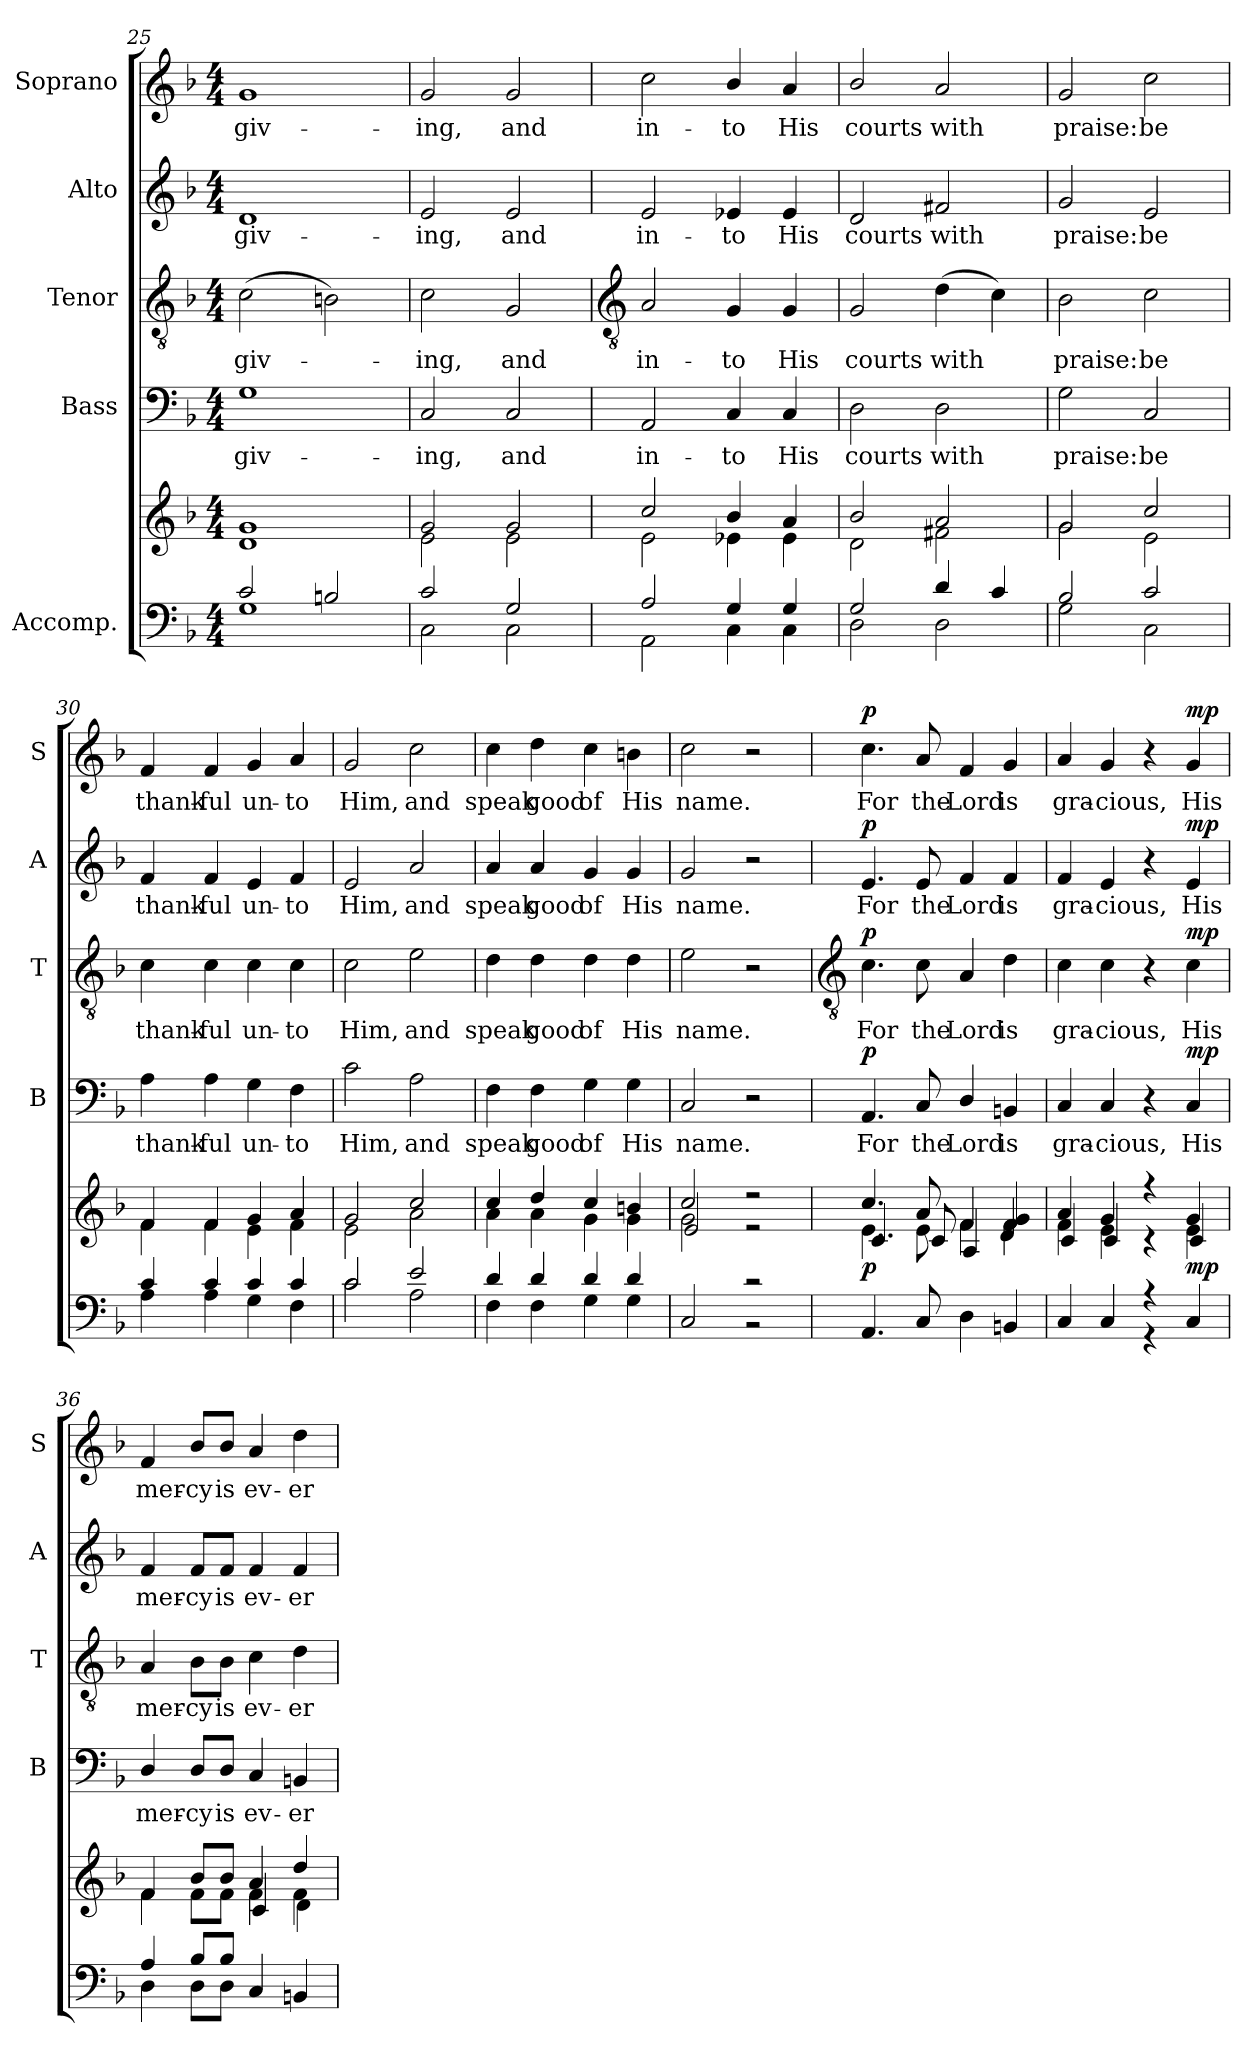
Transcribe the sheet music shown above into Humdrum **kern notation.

**kern	**kern	**dynam	**kern	**text	**dynam	**kern	**text	**dynam	**kern	**text	**dynam	**kern	**text	**dynam
*part5	*part5	*part5	*part4	*part4	*part4	*part3	*part3	*part3	*part2	*part2	*part2	*part1	*part1	*part1
*staff6	*staff5	*staff5/6	*staff4	*staff4	*staff4	*staff3	*staff3	*staff3	*staff2	*staff2	*staff2	*staff1	*staff1	*staff1
*I"Accomp.	*	*	*I"Bass	*	*	*I"Tenor	*	*	*I"Alto	*	*	*I"Soprano	*	*
*	*	*	*I'B	*	*	*I'T	*	*	*I'A	*	*	*I'S	*	*
*clefF4	*clefG2	*	*clefF4	*	*	*clefGv2	*	*	*clefG2	*	*	*clefG2	*	*
*k[b-]	*k[b-]	*	*k[b-]	*	*	*k[b-]	*	*	*k[b-]	*	*	*k[b-]	*	*
*F:	*F:	*	*F:	*	*	*F:	*	*	*F:	*	*	*F:	*	*
*M4/4	*M4/4	*	*M4/4	*	*	*M4/4	*	*	*M4/4	*	*	*M4/4	*	*
=25	=25	=25	=25	=25	=25	=25	=25	=25	=25	=25	=25	=25	=25	=25
*^	*^	*	*	*	*	*	*	*	*	*	*	*	*	*
!	!	!	!	!	!	!LO:LY:b	!	!	!LO:LY:b	!	!	!LO:LY:b	!	!	!LO:LY:b	!
2c/	1G	1g	1d	.	1G	-giv-	.	(>2c	-giv-	.	1d	-giv-	.	1g	-giv-	.
2Bn/	.	.	.	.	.	.	.	2Bn)	.	.	.	.	.	.	.	.
=26	=26	=26	=26	=26	=26	=26	=26	=26	=26	=26	=26	=26	=26	=26	=26	=26
!	!	!	!	!	!	!LO:LY:b	!	!	!LO:LY:b	!	!	!LO:LY:b	!	!	!LO:LY:b	!
2c	2C\	2g	2e	.	2C	-ing,	.	2c	ing,	.	2e	-ing,	.	2g	-ing,	.
!	!	!	!	!	!	!LO:LY:b	!	!	!LO:LY:b	!	!	!LO:LY:b	!	!	!LO:LY:b	!
2G	2C\	2g	2e	.	2C	and	.	2G	and	.	2e	and	.	2g	and	.
!!LO:LB:g=z
=27	=27	=27	=27	=27	=27	=27	=27	=27	=27	=27	=27	=27	=27	=27	=27	=27
*	*	*	*	*	*	*	*	*clefGv2	*	*	*	*	*	*	*	*
!	!	!	!	!	!	!LO:LY:b	!	!	!LO:LY:b	!	!	!LO:LY:b	!	!	!LO:LY:b	!
2A	2AA\	2cc/	2e	.	2AA	in-	.	2A	in-	.	2e	in-	.	2cc	in-	.
!	!	!	!	!	!	!LO:LY:b	!	!	!LO:LY:b	!	!	!LO:LY:b	!	!	!LO:LY:b	!
4G	4C\	4b-/	4e-X	.	4C	-to	.	4G	-to	.	4e-X	-to	.	4b-/	-to	.
!	!	!	!	!	!	!LO:LY:b	!	!	!LO:LY:b	!	!	!LO:LY:b	!	!	!LO:LY:b	!
4G	4C\	4a	4e-	.	4C	His	.	4G	His	.	4e-	His	.	4a	His	.
=28	=28	=28	=28	=28	=28	=28	=28	=28	=28	=28	=28	=28	=28	=28	=28	=28
!	!	!	!	!	!	!LO:LY:b	!	!	!LO:LY:b	!	!	!LO:LY:b	!	!	!LO:LY:b	!
2G	2D	2b-/	2d	.	2D	courts	.	2G	courts	.	2d	courts	.	2b-/	courts	.
!	!	!	!	!	!	!LO:LY:b	!	!	!LO:LY:b	!	!	!LO:LY:b	!	!	!LO:LY:b	!
4d/	2D	2a	2f#X	.	2D	with	.	(>4d	with	.	2f#X	with	.	2a	with	.
4c/	.	.	.	.	.	.	.	4c)	.	.	.	.	.	.	.	.
=29	=29	=29	=29	=29	=29	=29	=29	=29	=29	=29	=29	=29	=29	=29	=29	=29
!	!	!	!	!	!	!LO:LY:b	!	!	!LO:LY:b	!	!	!LO:LY:b	!	!	!LO:LY:b	!
2B-	2G	2g	2g	.	2G	praise:	.	2B-	praise:	.	2g	praise:	.	2g	praise:	.
!	!	!	!	!	!	!LO:LY:b	!	!	!LO:LY:b	!	!	!LO:LY:b	!	!	!LO:LY:b	!
2c	2C\	2cc/	2e	.	2C	be	.	2c	be	.	2e	be	.	2cc	be	.
=30	=30	=30	=30	=30	=30	=30	=30	=30	=30	=30	=30	=30	=30	=30	=30	=30
!	!	!	!	!	!	!LO:LY:b	!	!	!LO:LY:b	!	!	!LO:LY:b	!	!	!LO:LY:b	!
4c	4A	4f	4f	.	4A	thank-	.	4c	thank-	.	4f	thank-	.	4f	thank-	.
!	!	!	!	!	!	!LO:LY:b	!	!	!LO:LY:b	!	!	!LO:LY:b	!	!	!LO:LY:b	!
4c	4A	4f	4f	.	4A	-ful	.	4c	-ful	.	4f	-ful	.	4f	-ful	.
!	!	!	!	!	!	!LO:LY:b	!	!	!LO:LY:b	!	!	!LO:LY:b	!	!	!LO:LY:b	!
4c	4G	4g	4e	.	4G	un-	.	4c	un-	.	4e	un-	.	4g	un-	.
!	!	!	!	!	!	!LO:LY:b	!	!	!LO:LY:b	!	!	!LO:LY:b	!	!	!LO:LY:b	!
4c	4F	4a	4f	.	4F	-to	.	4c	-to	.	4f	-to	.	4a	-to	.
=31	=31	=31	=31	=31	=31	=31	=31	=31	=31	=31	=31	=31	=31	=31	=31	=31
!	!	!	!	!	!	!LO:LY:b	!	!	!LO:LY:b	!	!	!LO:LY:b	!	!	!LO:LY:b	!
2c	2c	2g	2e	.	2c	Him,	.	2c	Him,	.	2e	Him,	.	2g	Him,	.
!	!	!	!	!	!	!LO:LY:b	!	!	!LO:LY:b	!	!	!LO:LY:b	!	!	!LO:LY:b	!
2e	2A	2cc	2a\	.	2A	and	.	2e	and	.	2a	and	.	2cc	and	.
=32	=32	=32	=32	=32	=32	=32	=32	=32	=32	=32	=32	=32	=32	=32	=32	=32
!	!	!	!	!	!	!LO:LY:b	!	!	!LO:LY:b	!	!	!LO:LY:b	!	!	!LO:LY:b	!
4d	4F	4cc	4a\	.	4F	speak	.	4d	speak	.	4a	speak	.	4cc	speak	.
!	!	!	!	!	!	!LO:LY:b	!	!	!LO:LY:b	!	!	!LO:LY:b	!	!	!LO:LY:b	!
4d	4F	4dd	4a\	.	4F	good	.	4d	good	.	4a	good	.	4dd	good	.
!	!	!	!	!	!	!LO:LY:b	!	!	!LO:LY:b	!	!	!LO:LY:b	!	!	!LO:LY:b	!
4d	4G	4cc/	4g	.	4G	of	.	4d	of	.	4g	of	.	4cc	of	.
!	!	!	!	!	!	!LO:LY:b	!	!	!LO:LY:b	!	!	!LO:LY:b	!	!	!LO:LY:b	!
4d	4G	4bn/	4g	.	4G	His	.	4d	His	.	4g	His	.	4bn	His	.
=33	=33	=33	=33	=33	=33	=33	=33	=33	=33	=33	=33	=33	=33	=33	=33	=33
*	*	*	*^	*	*	*	*	*	*	*	*	*	*	*	*	*
!	!	!	!	!	!	!	!LO:LY:b	!	!	!LO:LY:b	!	!	!LO:LY:b	!	!	!LO:LY:b	!
2ryy	2C	2cc/	2g	2e	.	2C	name.	.	2e	name.	.	2g	name.	.	2cc	name.	.
2r	2r	2r	2r	2ryy	.	2r	.	.	2r	.	.	2r	.	.	2r	.	.
*v	*v	*	*	*	*	*	*	*	*	*	*	*	*	*	*	*	*
!!LO:LB:g=z
=34	=34	=34	=34	=34	=34	=34	=34	=34	=34	=34	=34	=34	=34	=34	=34	=34
*	*	*	*	*	*	*	*	*clefGv2	*	*	*	*	*	*	*	*
*^	*	*	*	*	*	*	*	*	*	*	*	*	*	*	*	*
!	!	!	!	!	!LO:DY:b	!	!LO:LY:b	!LO:DY:b	!	!LO:LY:b	!LO:DY:b	!	!LO:LY:b	!LO:DY:b	!	!LO:LY:b	!LO:DY:b
*v	*v	*	*	*	*	*	*	*	*	*	*	*	*	*	*	*	*
4.AA	4.cc/	4.e	4.c	p	4.AA	For	p	4.c	For	p	4.e	For	p	4.cc	For	p
!	!	!	!	!	!	!LO:LY:b	!	!	!LO:LY:b	!	!	!LO:LY:b	!	!	!LO:LY:b	!
8C	8a	8e	8c	.	8C	the	.	8c	the	.	8e	the	.	8a	the	.
!	!	!	!	!	!	!LO:LY:b	!	!	!LO:LY:b	!	!	!LO:LY:b	!	!	!LO:LY:b	!
4D	4f	4f	4A	.	4D/	Lord	.	4A	Lord	.	4f	Lord	.	4f	Lord	.
!	!	!	!	!	!	!LO:LY:b	!	!	!LO:LY:b	!	!	!LO:LY:b	!	!	!LO:LY:b	!
4BBn	4f 4g	4f	4d	.	4BBn	is	.	4d	is	.	4f	is	.	4g	is	.
=35	=35	=35	=35	=35	=35	=35	=35	=35	=35	=35	=35	=35	=35	=35	=35	=35
*^	*	*	*	*	*	*	*	*	*	*	*	*	*	*	*	*
!	!	!	!	!	!	!	!LO:LY:b	!	!	!LO:LY:b	!	!	!LO:LY:b	!	!	!LO:LY:b	!
2ryy	4C	4a	4f	4c	.	4C	gra-	.	4c	gra-	.	4f	gra-	.	4a	gra-	.
!	!	!	!	!	!	!	!LO:LY:b	!	!	!LO:LY:b	!	!	!LO:LY:b	!	!	!LO:LY:b	!
.	4C	4g	4e	4c	.	4C	-cious,	.	4c	-cious,	.	4e	-cious,	.	4g	-cious,	.
4r	4r	4r	4r	4ryy	.	4r	.	.	4r	.	.	4r	.	.	4r	.	.
!	!	!	!	!	!LO:DY:b	!	!LO:LY:b	!LO:DY:b	!	!LO:LY:b	!LO:DY:b	!	!LO:LY:b	!LO:DY:b	!	!LO:LY:b	!LO:DY:b
4ryy	4C	4g	4e	4c	mp	4C	His	mp	4c	His	mp	4e	His	mp	4g	His	mp
=36	=36	=36	=36	=36	=36	=36	=36	=36	=36	=36	=36	=36	=36	=36	=36	=36	=36
!	!	!	!	!	!	!	!LO:LY:b	!	!	!LO:LY:b	!	!	!LO:LY:b	!	!	!LO:LY:b	!
4A	4D	4f	4f	2ryy	.	4D/	mer-	.	4A	mer-	.	4f	mer-	.	4f	mer-	.
!	!	!	!	!	!	!	!LO:LY:b	!	!	!LO:LY:b	!	!	!LO:LY:b	!	!	!LO:LY:b	!
8B-L	8DL	8b-/L	8fL	.	.	8D/L	-cy	.	8B-\L	-cy	.	8f/L	-cy	.	8b-/L	-cy	.
!	!	!	!	!	!	!	!LO:LY:b	!	!	!LO:LY:b	!	!	!LO:LY:b	!	!	!LO:LY:b	!
8B-J	8DJ	8b-/J	8fJ	.	.	8D/J	is	.	8B-\J	is	.	8f/J	is	.	8b-/J	is	.
!	!	!	!	!	!	!	!LO:LY:b	!	!	!LO:LY:b	!	!	!LO:LY:b	!	!	!LO:LY:b	!
2ryy	4C	4a	4f	4c	.	4C	ev-	.	4c	ev-	.	4f	ev-	.	4a	ev-	.
!	!	!	!	!	!	!	!LO:LY:b	!	!	!LO:LY:b	!	!	!LO:LY:b	!	!	!LO:LY:b	!
.	4BBn	4dd	4f\	4d\	.	4BBn	-er-	.	4d	-er-	.	4f	-er-	.	4dd	-er-	.
*v	*v	*	*	*	*	*	*	*	*	*	*	*	*	*	*	*	*
*	*v	*v	*v	*	*	*	*	*	*	*	*	*	*	*	*	*
=	=	=	=	=	=	=	=	=	=	=	=	=	=	=
*-	*-	*-	*-	*-	*-	*-	*-	*-	*-	*-	*-	*-	*-	*-
